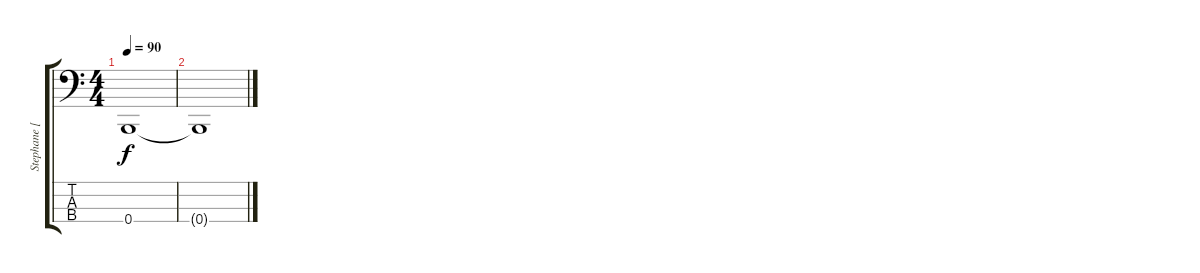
\track ("Stephane [Bass]" "Stephane [") {instrument electricbasspick}
\staff {score tabs}
\tuning (D2 A1 E1 B0) {hide}
\ts (4 4)
\tempo 90
\clef f4
\ks c
0.4.1{dy f} |
0.4{t}.1
